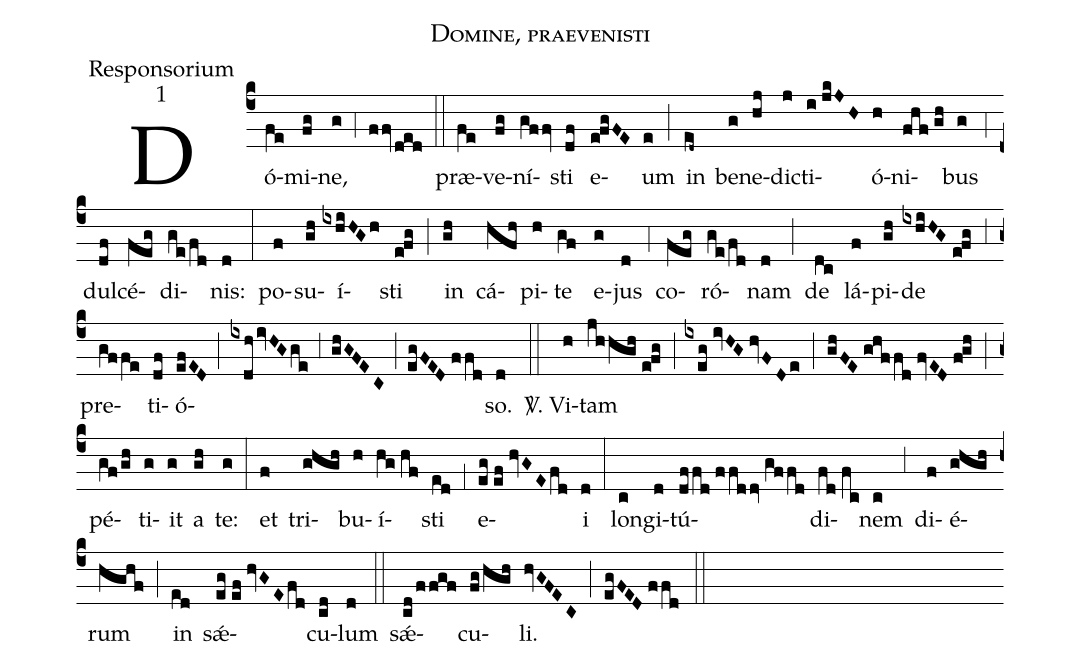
name:Domine, praevenisti;
office-part:Responsorium;
mode:1;
%%
(c4) Dó(fe)mi(fg)ne,(g) (,4) (ffv/ded) (::)
præ(fe)ve(fg)ní(gffv)sti(df) e(e!fgFE)um(e) (;) in(ed~) be(g)ne(hj)di(j)cti(i//jkJH)ó(h)ni(fhf//gh)bus(g) (,4) dul(df)cé(feg)di(ge/fd)nis:(d) (:)
po(f)su(gh)í(ixhiHGh)sti(e!fg) (;) in(gh) cá(hfh)pi(h)te(gf) e(g)jus(d) (,4) co(feg)ró(ge/fd)nam(d) (;) de(dc) lá(f)pi(gh)de(ixhiHG//e!fg) (,3) pre(gffe)ti(df)ó(efED;ixdh/ivHGge;3ghGFEC;egFED//ffd)so.(d) (::)

<sp>V/</sp>. Vi(h)tam(jhhgh//e!fg) (;) (ixeg//ivHG//hvFDe) (;) (ghFE//ghffd//fvED//f!gh) (;) pé(gf/gh)ti(g)it(g) a(gh) te:(g) (:)
et(f) tri(ghgh)bu(h)í(hg//hf)sti(ed) (,1) e(eg//ef//hvGE/fd)i(d) (:)
lon(c)gi(d)tú(dffd//ffddv//gffd)di(fd//fc)nem(c) (,3) di(f)é(ghgh)rum(hghf) (;) in(ed) s{<sp>'ae</sp>}(eg//ef//hvGE/fd)cu(cd)lum(d) (::)
s{<sp>'ae</sp>}(cd/ffgf)cu(fg/hgh)li.(hvGFEC) (;) (egFED//ffd) (::)
